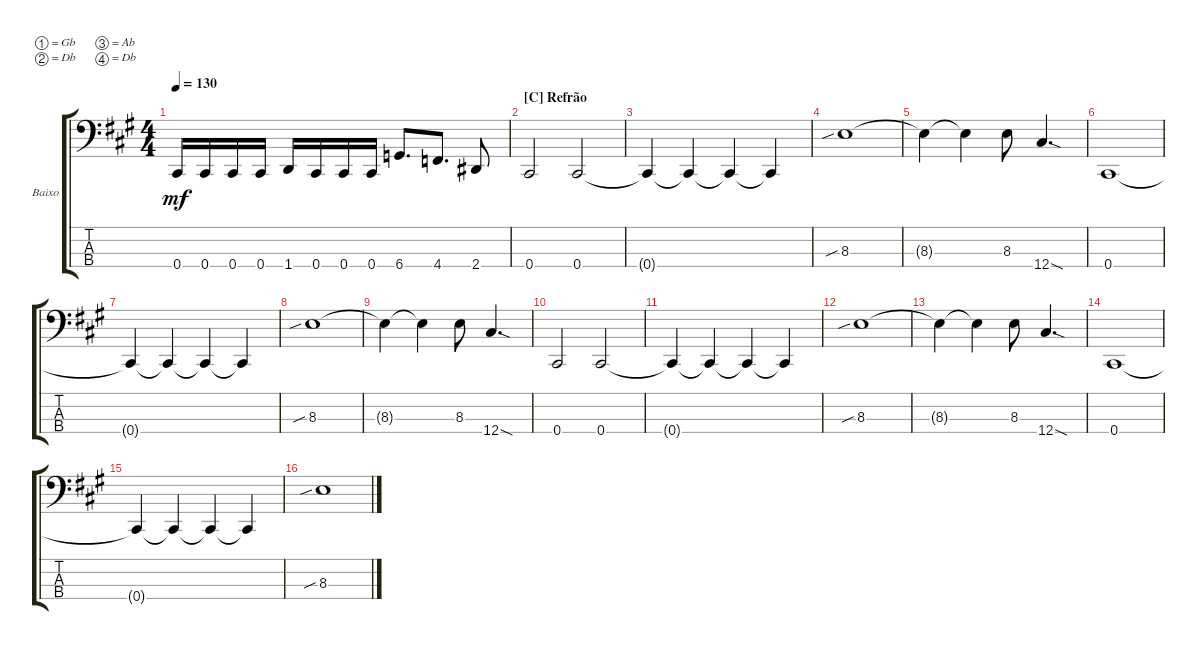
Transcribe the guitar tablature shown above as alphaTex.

\defaultSystemsLayout 4
\bracketExtendMode groupsimilarinstruments
\firstSystemTrackNameOrientation horizontal
\otherSystemsTrackNameOrientation horizontal
\track ("Baixo" "Baixo") {instrument electricbassfinger}
\staff {score tabs}
\tuning (Gb2 Db2 Ab1 Db1)
\ts (4 4)
\tempo 130
\clef f4
\ks a
0.4.16{dy mf} 0.4.16 0.4.16 0.4.16 1.4.16 0.4.16 0.4.16 0.4.16 6.4.8{d} 4.4.8{d} 2.4.8 |
\section ("C" "Refrão")
0.4.2 0.4.2 |
0.4{t}.4 0.4{t}.4 0.4{t}.4 0.4{t}.4 |
8.3{sib}.1 |
8.3{t}.4 8.3{t}.4 8.3.8 12.4{sod}.4{d} |
0.4.1 |
0.4{t}.4 0.4{t}.4 0.4{t}.4 0.4{t}.4 |
8.3{sib}.1 |
8.3{t}.4 8.3{t}.4 8.3.8 12.4{sod}.4{d} |
0.4.2 0.4.2 |
0.4{t}.4 0.4{t}.4 0.4{t}.4 0.4{t}.4 |
8.3{sib}.1 |
8.3{t}.4 8.3{t}.4 8.3.8 12.4{sod}.4{d} |
0.4.1 |
0.4{t}.4 0.4{t}.4 0.4{t}.4 0.4{t}.4 |
8.3{sib}.1
